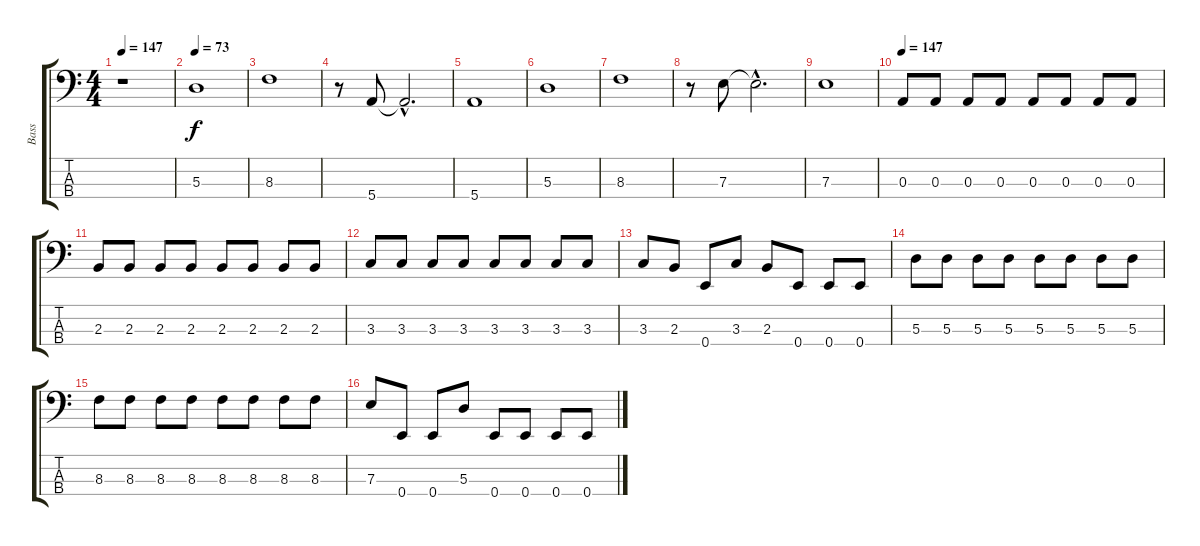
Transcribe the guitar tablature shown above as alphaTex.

\track ("Bass" "Bass") {instrument electricbassfinger}
\staff {score tabs}
\tuning (G2 D2 A1 E1) {hide}
\ts (4 4)
\tempo 147
\tempo 76
\tempo 147
\clef f4
\ks c
r.1{dy f instrument electricbassfinger} |
\tempo 76
\tempo 73
5.3.1 |
8.3.1 |
r.8 5.4.8 5.4{hac t}.2{d} |
5.4.1 |
5.3.1 |
8.3.1 |
r.8 7.3.8 7.3{hac t}.2{d} |
7.3.1 |
\tempo 147
0.3.8 0.3.8 0.3.8 0.3.8 0.3.8 0.3.8 0.3.8 0.3.8 |
2.3.8 2.3.8 2.3.8 2.3.8 2.3.8 2.3.8 2.3.8 2.3.8 |
3.3.8 3.3.8 3.3.8 3.3.8 3.3.8 3.3.8 3.3.8 3.3.8 |
3.3.8 2.3.8 0.4.8 3.3.8 2.3.8 0.4.8 0.4.8 0.4.8 |
5.3.8 5.3.8 5.3.8 5.3.8 5.3.8 5.3.8 5.3.8 5.3.8 |
8.3.8 8.3.8 8.3.8 8.3.8 8.3.8 8.3.8 8.3.8 8.3.8 |
7.3.8 0.4.8 0.4.8 5.3.8 0.4.8 0.4.8 0.4.8 0.4.8
